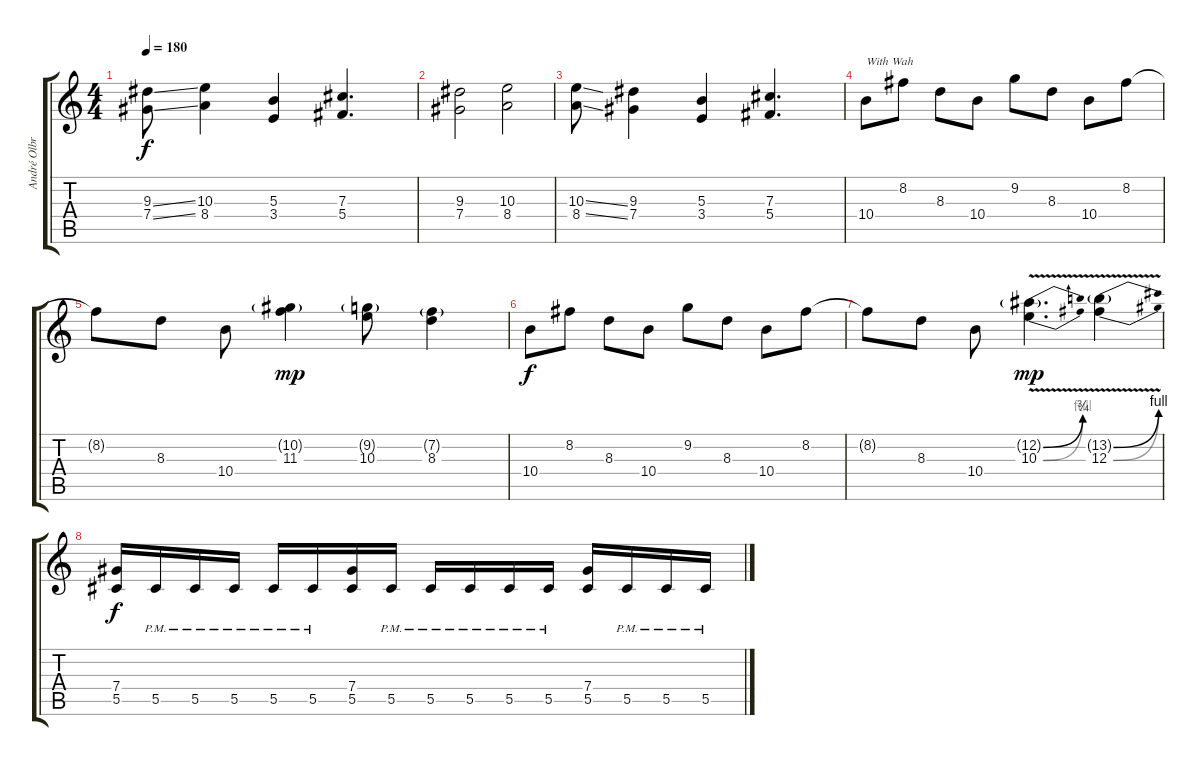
\track ("André Olbrich" "André Olbr") {instrument distortionguitar}
\staff {score tabs}
\tuning (Eb4 Bb3 Gb3 Db3 Ab2 Eb2) {hide}
\ts (4 4)
\tempo 180
\clef g2
\ks c
(9.3{ss} 7.4{ss}).8{dy f} (10.3 8.4).4 (5.3 3.4).4 (7.3 5.4).4{d} |
(9.3 7.4).2 (10.3 8.4).2 |
(10.3{ss} 8.4{ss}).8 (9.3 7.4).4 (5.3 3.4).4 (7.3 5.4).4{d} |
10.4.8{txt "With Wah"} 8.2.8 8.3.8 10.4.8 9.2.8 8.3.8 10.4.8 8.2.8 |
8.2{t}.8 8.3.8 10.4.8 (10.2{g} 11.3).4{dy mp} (9.2{g} 10.3).8 (7.2{g} 8.3).4 |
10.4.8{dy f} 8.2.8 8.3.8 10.4.8 9.2.8 8.3.8 10.4.8 8.2.8 |
8.2{t}.8 8.3.8 10.4.8 (12.2{be (bend 0 0 60 3) v g} 10.3{be (bend 0 0 60 4) v}).4{d dy mp} (13.2{be (bend 0 0 60 4) v g} 12.3{be (bend 0 0 60 4) v}).4 |
(7.4 5.5).16{dy f} 5.5{pm}.16 5.5{pm}.16 5.5{pm}.16 5.5{pm}.16 5.5{pm}.16 (7.4 5.5).16 5.5{pm}.16 5.5{pm}.16 5.5{pm}.16 5.5{pm}.16 5.5{pm}.16 (7.4 5.5).16 5.5{pm}.16 5.5{pm}.16 5.5{pm}.16
